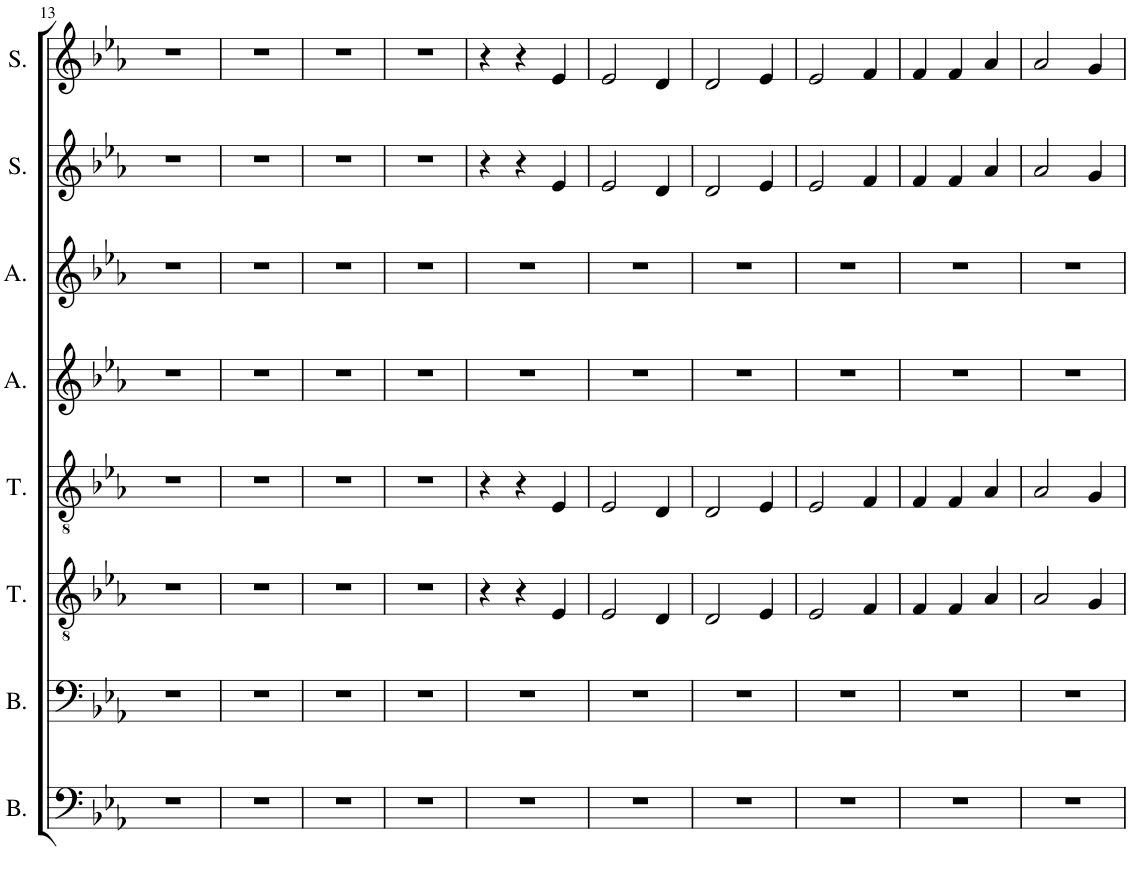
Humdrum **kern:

**kern	**kern	**kern	**kern	**kern	**kern	**kern	**kern
*part8	*part7	*part6	*part5	*part4	*part3	*part2	*part1
*staff8	*staff7	*staff6	*staff5	*staff4	*staff3	*staff2	*staff1
*I"Basse 2	*I"Basse 1	*I"Ténor 2	*I"Ténor 1	*I"Alto 2	*I"Alto 1	*I"Soprano 2	*I"Soprano 1
*I'B.	*I'B.	*I'T.	*I'T.	*I'A.	*I'A.	*I'S.	*I'S.
!!LO:PB:g=z
*clefF4	*clefF4	*clefGv2	*clefGv2	*clefG2	*clefG2	*clefG2	*clefG2
*k[b-e-a-]	*k[b-e-a-]	*k[b-e-a-]	*k[b-e-a-]	*k[b-e-a-]	*k[b-e-a-]	*k[b-e-a-]	*k[b-e-a-]
*M3/4	*M3/4	*M3/4	*M3/4	*M3/4	*M3/4	*M3/4	*M3/4
=13	=13	=13	=13	=13	=13	=13	=13
2.r	2.r	2.r	2.r	2.r	2.r	2.r	2.r
=14	=14	=14	=14	=14	=14	=14	=14
2.r	2.r	2.r	2.r	2.r	2.r	2.r	2.r
=15	=15	=15	=15	=15	=15	=15	=15
2.r	2.r	2.r	2.r	2.r	2.r	2.r	2.r
=16	=16	=16	=16	=16	=16	=16	=16
2.r	2.r	2.r	2.r	2.r	2.r	2.r	2.r
=17	=17	=17	=17	=17	=17	=17	=17
2.r	2.r	4r	4r	2.r	2.r	4r	4r
.	.	4r	4r	.	.	4r	4r
.	.	4E-/	4E-/	.	.	4e-/	4e-/
=18	=18	=18	=18	=18	=18	=18	=18
2.r	2.r	2E-/	2E-/	2.r	2.r	2e-/	2e-/
.	.	4D/	4D/	.	.	4d/	4d/
=19	=19	=19	=19	=19	=19	=19	=19
2.r	2.r	2D/	2D/	2.r	2.r	2d/	2d/
.	.	4E-/	4E-/	.	.	4e-/	4e-/
=20	=20	=20	=20	=20	=20	=20	=20
2.r	2.r	2E-/	2E-/	2.r	2.r	2e-/	2e-/
.	.	4F/	4F/	.	.	4f/	4f/
=21	=21	=21	=21	=21	=21	=21	=21
2.r	2.r	4F/	4F/	2.r	2.r	4f/	4f/
.	.	4F/	4F/	.	.	4f/	4f/
.	.	4A-/	4A-/	.	.	4a-/	4a-/
=22	=22	=22	=22	=22	=22	=22	=22
2.r	2.r	2A-/	2A-/	2.r	2.r	2a-/	2a-/
.	.	4G/	4G/	.	.	4g/	4g/
=	=	=	=	=	=	=	=
*-	*-	*-	*-	*-	*-	*-	*-
